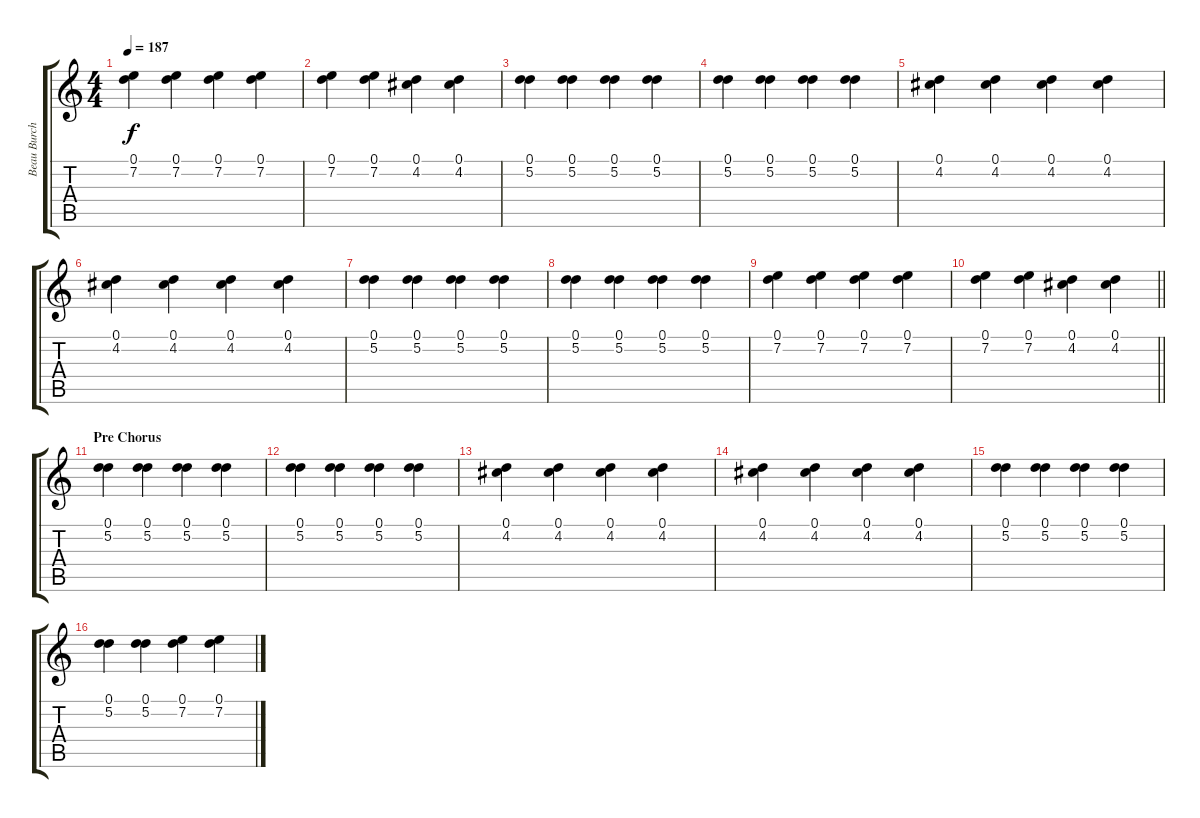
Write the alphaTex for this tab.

\track ("Beau Burchell" "Beau Burch") {instrument overdrivenguitar}
\staff {score tabs}
\tuning (D4 A3 F3 C3 G2 D2) {hide}
\ts (4 4)
\tempo 187
\clef g2
\ks c
(0.1 7.2).4{dy f} (0.1 7.2).4 (0.1 7.2).4 (0.1 7.2).4 |
(0.1 7.2).4 (0.1 7.2).4 (0.1 4.2).4 (0.1 4.2).4 |
(0.1 5.2).4 (0.1 5.2).4 (0.1 5.2).4 (0.1 5.2).4 |
(0.1 5.2).4 (0.1 5.2).4 (0.1 5.2).4 (0.1 5.2).4 |
(0.1 4.2).4 (0.1 4.2).4 (0.1 4.2).4 (0.1 4.2).4 |
(0.1 4.2).4 (0.1 4.2).4 (0.1 4.2).4 (0.1 4.2).4 |
(0.1 5.2).4 (0.1 5.2).4 (0.1 5.2).4 (0.1 5.2).4 |
(0.1 5.2).4 (0.1 5.2).4 (0.1 5.2).4 (0.1 5.2).4 |
(0.1 7.2).4 (0.1 7.2).4 (0.1 7.2).4 (0.1 7.2).4 |
\barLineRight lightlight
(0.1 7.2).4 (0.1 7.2).4 (0.1 4.2).4 (0.1 4.2).4 |
\section ("" "Pre Chorus")
(0.1 5.2).4 (0.1 5.2).4 (0.1 5.2).4 (0.1 5.2).4 |
(0.1 5.2).4 (0.1 5.2).4 (0.1 5.2).4 (0.1 5.2).4 |
(0.1 4.2).4 (0.1 4.2).4 (0.1 4.2).4 (0.1 4.2).4 |
(0.1 4.2).4 (0.1 4.2).4 (0.1 4.2).4 (0.1 4.2).4 |
(0.1 5.2).4 (0.1 5.2).4 (0.1 5.2).4 (0.1 5.2).4 |
(0.1 5.2).4 (0.1 5.2).4 (0.1 7.2).4 (0.1 7.2).4
